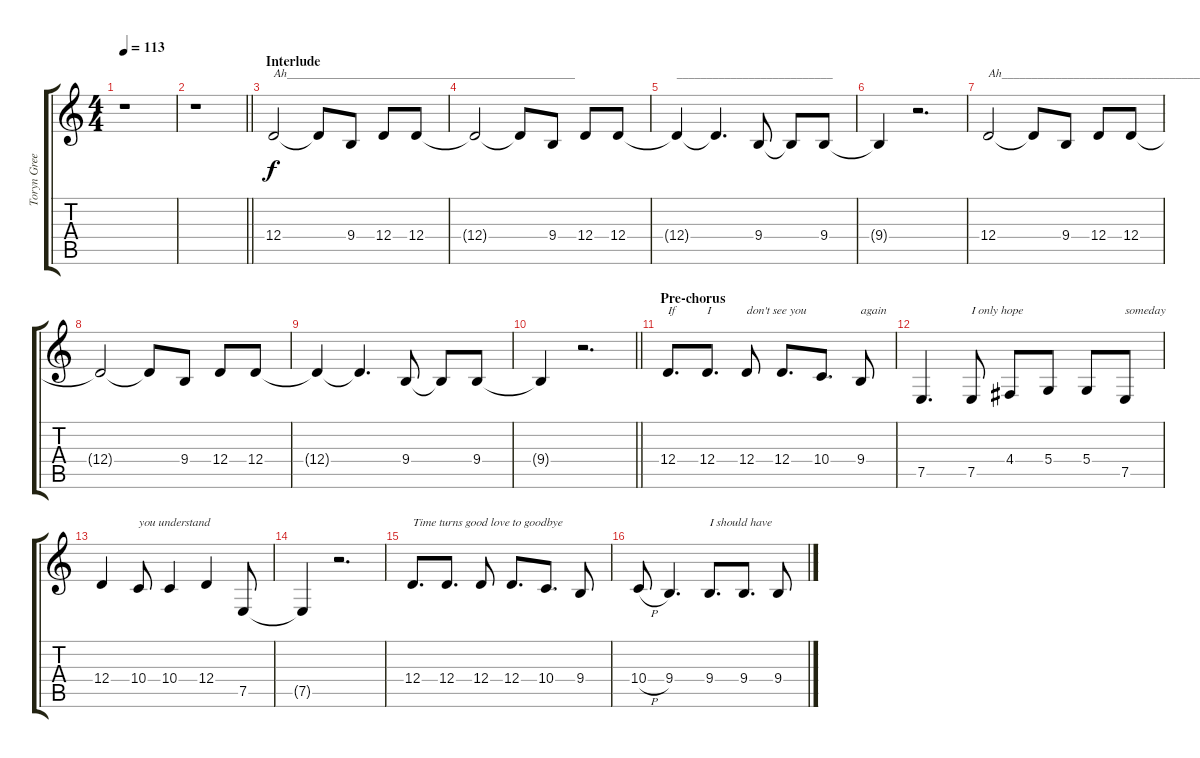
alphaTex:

\track ("Toryn Green (Vocals)" "Toryn Gree") {instrument violin}
\staff {score tabs}
\tuning (E4 B3 G3 D3 A2 E2) {hide}
\ts (4 4)
\tempo 113
\clef g2
\ks c
r.1{dy f} |
\barLineRight lightlight
r.1 |
\section ("" "Interlude")
12.4.2{txt "Ah________________________________________________" volume 12} 12.4{t}.8 9.4.8 12.4.8 12.4.8 |
12.4{t}.2 12.4{t}.8 9.4.8 12.4.8 12.4.8 |
12.4{t}.4{txt "__________________________"} 12.4{t}.4{d} 9.4.8 9.4{t}.8 9.4.8 |
9.4{t}.4 r.2{d} |
12.4.2{txt "Ah_________________________________________"} 12.4{t}.8 9.4.8 12.4.8 12.4.8 |
12.4{t}.2 12.4{t}.8 9.4.8 12.4.8 12.4.8 |
12.4{t}.4 12.4{t}.4{d} 9.4.8 9.4{t}.8 9.4.8 |
\barLineRight lightlight
9.4{t}.4 r.2{d} |
\section ("" "Pre-chorus")
12.4.8{d txt "If" volume 12} 12.4.8{d txt "I"} 12.4.8{txt "don't see you"} 12.4.8{d} 10.4.8{d} 9.4.8{txt "again"} |
7.5.4{d} 7.5.8{txt "I only hope"} 4.4.8 5.4.8 5.4.8 7.5.8{txt "someday"} |
12.4.4 10.4.8{txt "you understand"} 10.4.4 12.4.4 7.5.8 |
7.5{t}.4 r.2{d} |
12.4.8{d txt "Time turns good love to goodbye"} 12.4.8{d} 12.4.8 12.4.8{d} 10.4.8{d} 9.4.8 |
10.4{h}.8 9.4.4{d} 9.4.8{d txt "I should have"} 9.4.8{d} 9.4.8
